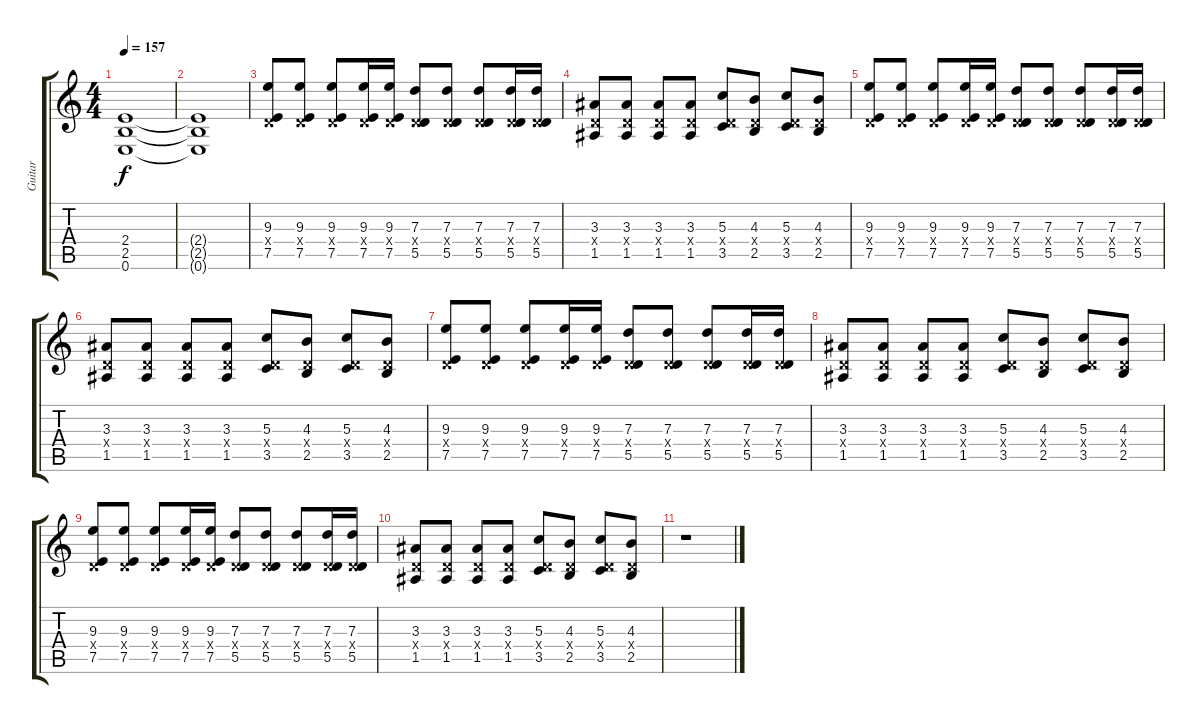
\track ("Guitar" "Guitar") {instrument distortionguitar}
\staff {score tabs}
\tuning (E4 B3 G3 D3 A2 E2) {hide}
\ts (4 4)
\tempo 157
\clef g2
\ks c
(2.4{t} 2.5{t} 0.6{t}).1{dy f} |
(2.4{t} 2.5{t} 0.6{t}).1 |
(9.3 0.4{x} 7.5).8 (9.3 0.4{x} 7.5).8 (9.3 0.4{x} 7.5).8 (9.3 0.4{x} 7.5).16 (9.3 0.4{x} 7.5).16 (7.3 0.4{x} 5.5).8 (7.3 0.4{x} 5.5).8 (7.3 0.4{x} 5.5).8 (7.3 0.4{x} 5.5).16 (7.3 0.4{x} 5.5).16 |
(3.3 0.4{x} 1.5).8 (3.3 0.4{x} 1.5).8 (3.3 0.4{x} 1.5).8 (3.3 0.4{x} 1.5).8 (5.3 0.4{x} 3.5).8 (4.3 0.4{x} 2.5).8 (5.3 0.4{x} 3.5).8 (4.3 0.4{x} 2.5).8 |
(9.3 0.4{x} 7.5).8 (9.3 0.4{x} 7.5).8 (9.3 0.4{x} 7.5).8 (9.3 0.4{x} 7.5).16 (9.3 0.4{x} 7.5).16 (7.3 0.4{x} 5.5).8 (7.3 0.4{x} 5.5).8 (7.3 0.4{x} 5.5).8 (7.3 0.4{x} 5.5).16 (7.3 0.4{x} 5.5).16 |
(3.3 0.4{x} 1.5).8 (3.3 0.4{x} 1.5).8 (3.3 0.4{x} 1.5).8 (3.3 0.4{x} 1.5).8 (5.3 0.4{x} 3.5).8 (4.3 0.4{x} 2.5).8 (5.3 0.4{x} 3.5).8 (4.3 0.4{x} 2.5).8 |
(9.3 0.4{x} 7.5).8 (9.3 0.4{x} 7.5).8 (9.3 0.4{x} 7.5).8 (9.3 0.4{x} 7.5).16 (9.3 0.4{x} 7.5).16 (7.3 0.4{x} 5.5).8 (7.3 0.4{x} 5.5).8 (7.3 0.4{x} 5.5).8 (7.3 0.4{x} 5.5).16 (7.3 0.4{x} 5.5).16 |
(3.3 0.4{x} 1.5).8 (3.3 0.4{x} 1.5).8 (3.3 0.4{x} 1.5).8 (3.3 0.4{x} 1.5).8 (5.3 0.4{x} 3.5).8 (4.3 0.4{x} 2.5).8 (5.3 0.4{x} 3.5).8 (4.3 0.4{x} 2.5).8 |
(9.3 0.4{x} 7.5).8 (9.3 0.4{x} 7.5).8 (9.3 0.4{x} 7.5).8 (9.3 0.4{x} 7.5).16 (9.3 0.4{x} 7.5).16 (7.3 0.4{x} 5.5).8 (7.3 0.4{x} 5.5).8 (7.3 0.4{x} 5.5).8 (7.3 0.4{x} 5.5).16 (7.3 0.4{x} 5.5).16 |
(3.3 0.4{x} 1.5).8 (3.3 0.4{x} 1.5).8 (3.3 0.4{x} 1.5).8 (3.3 0.4{x} 1.5).8 (5.3 0.4{x} 3.5).8 (4.3 0.4{x} 2.5).8 (5.3 0.4{x} 3.5).8 (4.3 0.4{x} 2.5).8 |
r.1
